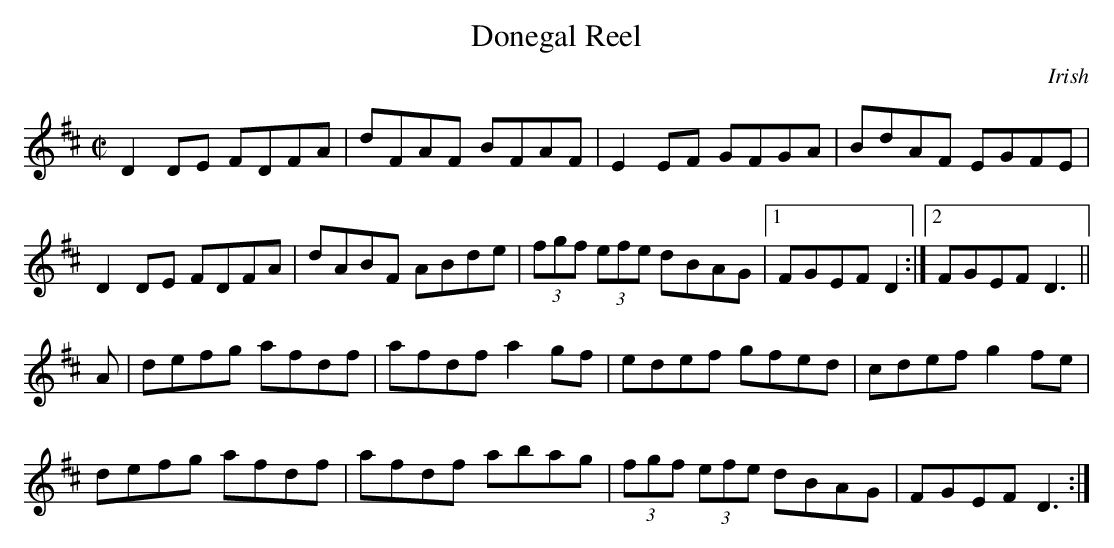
X:1
T:Donegal Reel
M:C|
K:D
D2 DE FDFA | dFAF BFAF | E2 EF GFGA | BdAF EGFE |
D2 DE FDFA | dABF ABde | (3fgf (3efe dBAG |1 FGEF D2 :|2 FGEF D3 ||
A | defg afdf | afdf a2 gf | edef gfed | cdef g2 fe |
defg afdf | afdf abag | (3fgf (3efe dBAG | FGEF D3 :|
